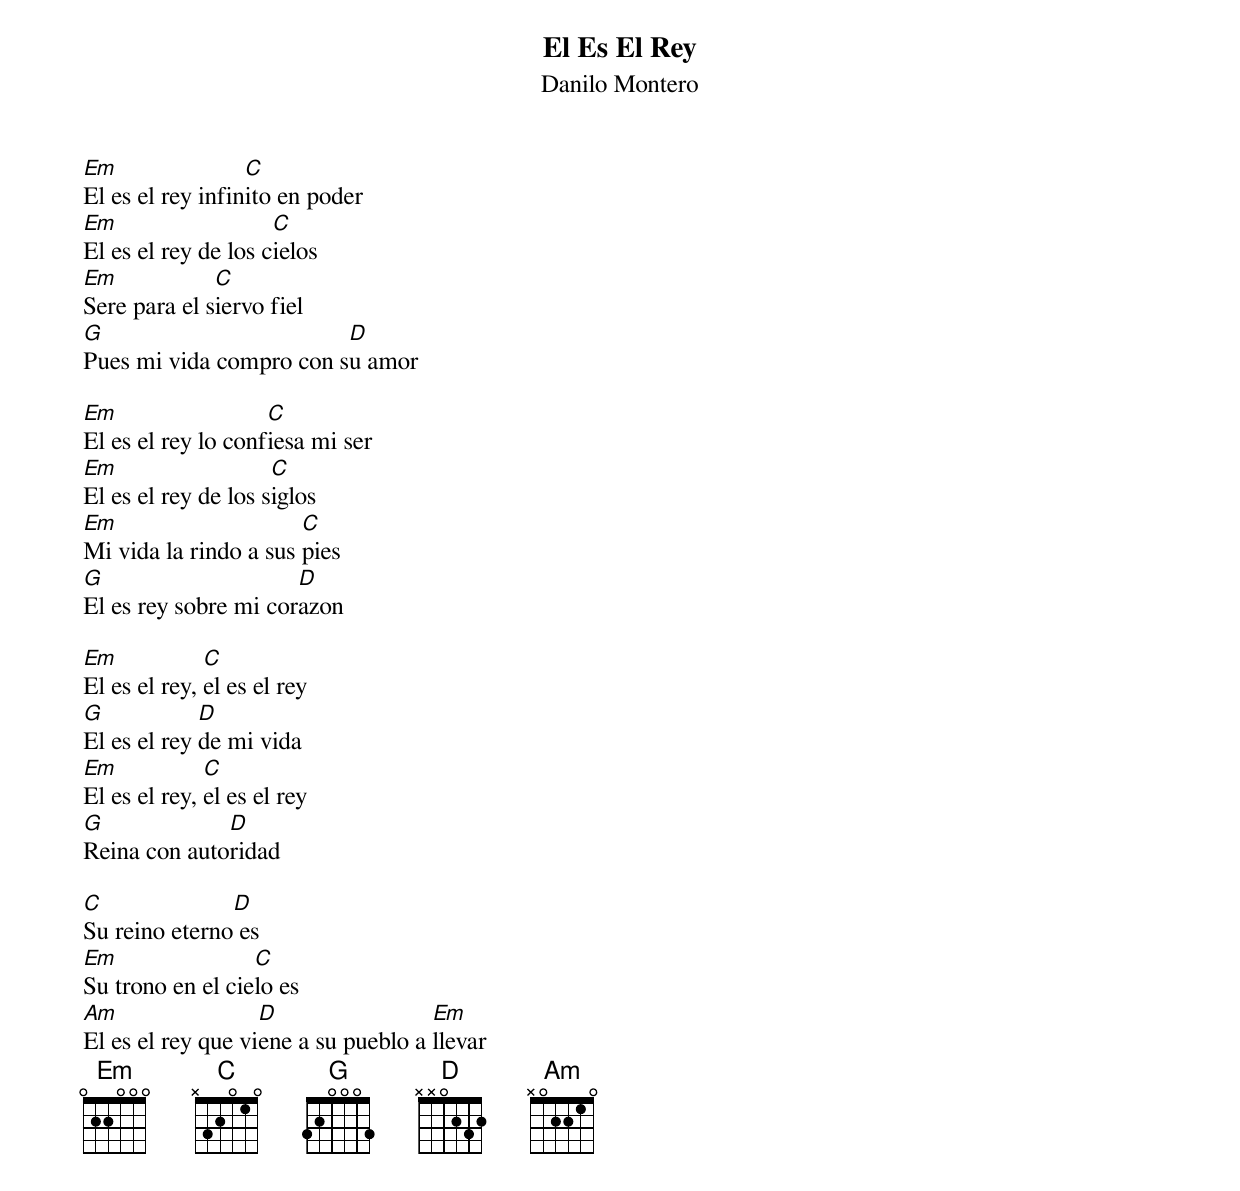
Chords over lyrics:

El Es El Rey
Danilo Montero

Em                C
El es el rey infinito en poder
Em                   C
El es el rey de los cielos
Em            C
Sere para el siervo fiel
G                        D
Pues mi vida compro con su amor

Em                  C
El es el rey lo confiesa mi ser
Em                   C
El es el rey de los siglos
Em                     C
Mi vida la rindo a sus pies
G                     D
El es rey sobre mi corazon

Em            C
El es el rey, el es el rey
G            D
El es el rey de mi vida
Em            C
El es el rey, el es el rey
G             D
Reina con autoridad

C              D
Su reino eterno es
Em                C
Su trono en el cielo es
Am                 D                 Em
El es el rey que viene a su pueblo a llevar
